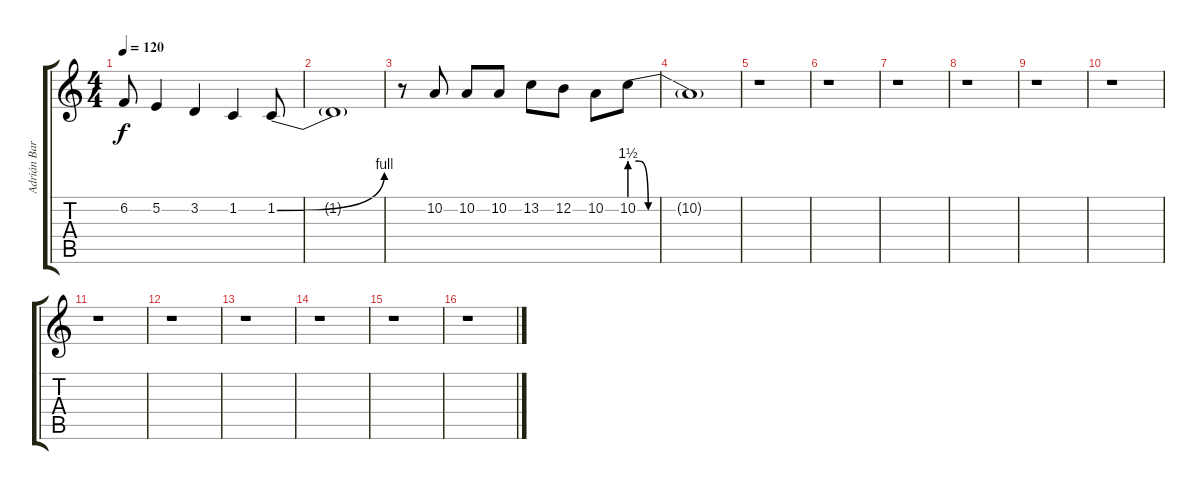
\track ("Adrián Barilari" "Adrián Bar") {instrument lead8bassandlead}
\staff {score tabs}
\tuning (E4 B3 G3 D3 A2 E2) {hide}
\ts (4 4)
\tempo 120
\clef g2
\ks c
6.2{t}.8{dy f} 5.2.4 3.2.4 1.2.4 1.2{be (bend 0 0 60 4)}.8 |
1.2{t}.1 |
r.8 10.2.8 10.2.8 10.2.8 13.2.8 12.2.8 10.2.8 10.2{be (custom 0 6 5 6 10 0 60 0)}.8 |
10.2{t}.1 |
r.1 |
r.1 |
r.1 |
r.1 |
r.1 |
r.1 |
r.1 |
r.1 |
r.1 |
r.1 |
r.1 |
r.1
